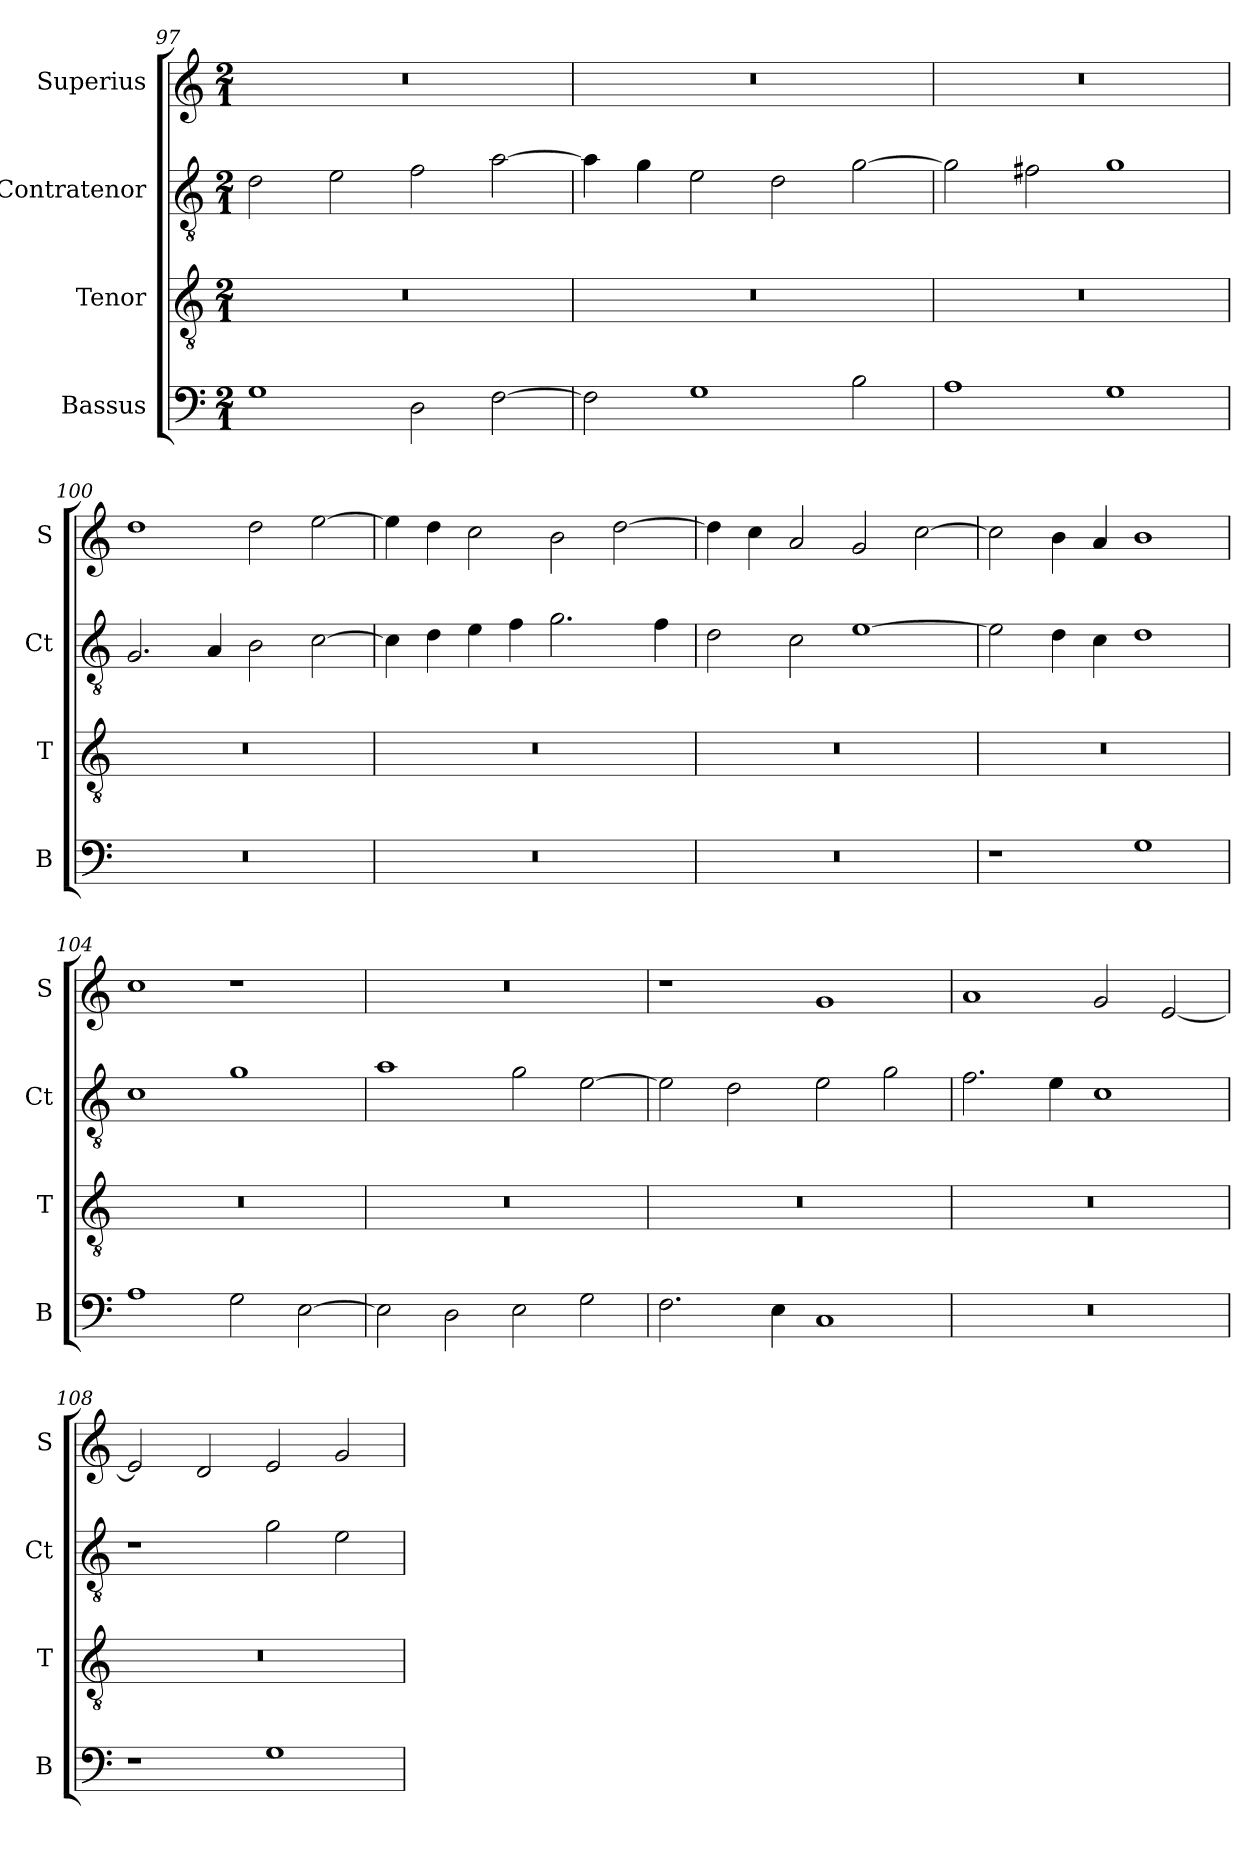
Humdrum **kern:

**kern	**kern	**kern	**kern
*part4	*part3	*part2	*part1
*staff4	*staff3	*staff2	*staff1
*I"Bassus	*I"Tenor	*I"Contratenor	*I"Superius
*I'B	*I'T	*I'Ct	*I'S
*clefF4	*clefGv2	*clefGv2	*clefG2
*k[]	*k[]	*k[]	*k[]
*M2/1	*M2/1	*M2/1	*M2/1
=97	=97	=97	=97
1G	0r	2d\	0r
.	.	2e\	.
2D\	.	2f\	.
[2F\	.	[2a\	.
=98	=98	=98	=98
2F\]	0r	4a\]	0r
.	.	4g\	.
1G	.	2e\	.
.	.	2d\	.
2B\	.	[2g\	.
=99	=99	=99	=99
1A	0r	2g\]	0r
.	.	2f#X\	.
1G	.	1g	.
=100	=100	=100	=100
0r	0r	2.G/	1dd
.	.	4A/	.
.	.	2B\	2dd\
.	.	[2c\	[2ee\
=101	=101	=101	=101
0r	0r	4c\]	4ee\]
.	.	4d\	4dd\
.	.	4e\	2cc\
.	.	4f\	.
.	.	2.g\	2b\
.	.	.	[2dd\
.	.	4f\	.
=102	=102	=102	=102
0r	0r	2d\	4dd\]
.	.	.	4cc\
.	.	2c\	2a/
.	.	[1e	2g/
.	.	.	[2cc\
=103	=103	=103	=103
1r	0r	2e\]	2cc\]
.	.	4d\	4b\
.	.	4c\	4a/
1G	.	1d	1b
=104	=104	=104	=104
1A	0r	1c	1cc
2G\	.	1g	1r
[2E\	.	.	.
=105	=105	=105	=105
2E\]	0r	1a	0r
2D\	.	.	.
2E\	.	2g\	.
2G\	.	[2e\	.
=106	=106	=106	=106
2.F\	0r	2e\]	1r
.	.	2d\	.
4E\	.	.	.
1C	.	2e\	1g
.	.	2g\	.
=107	=107	=107	=107
0r	0r	2.f\	1a
.	.	4e\	.
.	.	1c	2g/
.	.	.	[2e/
=108	=108	=108	=108
1r	0r	1r	2e/]
.	.	.	2d/
1G	.	2g\	2e/
.	.	2e\	2g/
=	=	=	=
*-	*-	*-	*-
